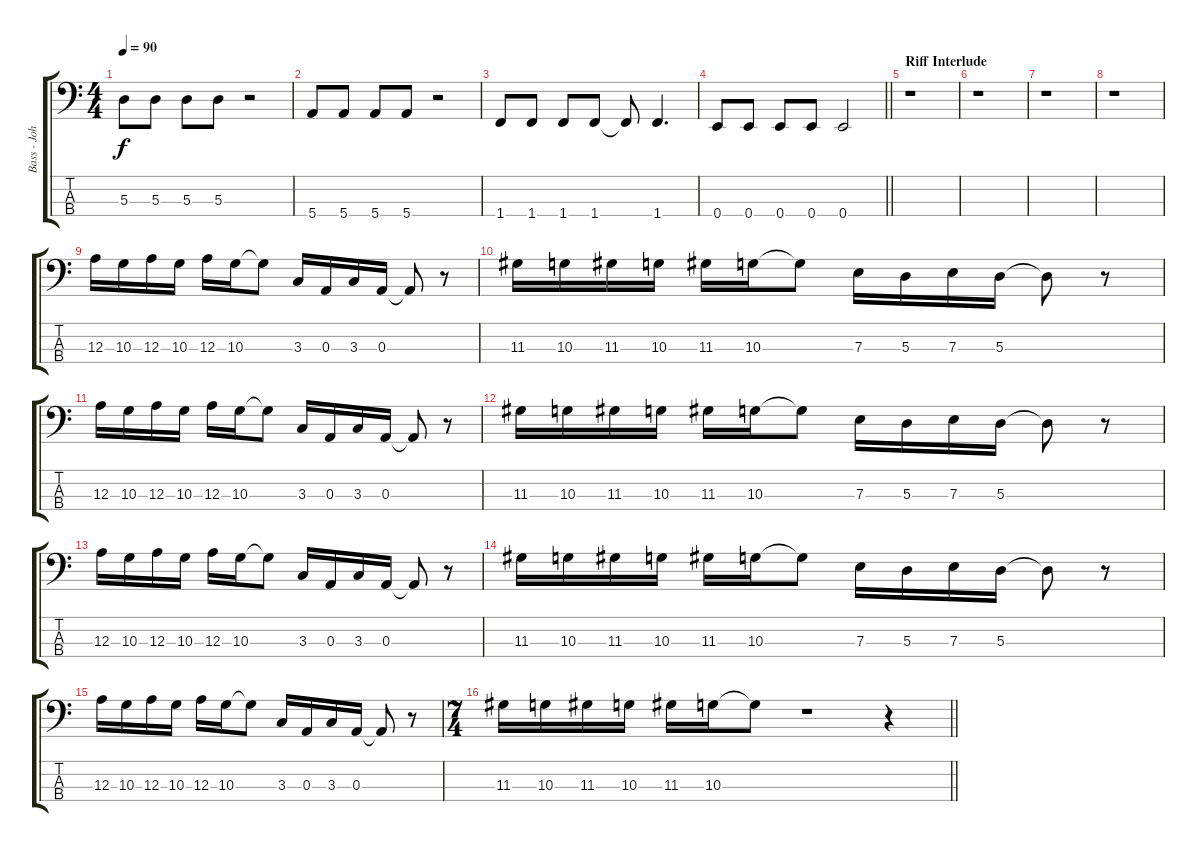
\track ("Bass - John Paul Jones" "Bass - Joh") {instrument electricbassfinger}
\staff {score tabs}
\tuning (G2 D2 A1 E1) {hide}
\ts (4 4)
\tempo 90
\clef f4
\ks c
5.3.8{dy f} 5.3.8 5.3.8 5.3.8 r.2 |
5.4.8 5.4.8 5.4.8 5.4.8 r.2 |
1.4.8 1.4.8 1.4.8 1.4.8 1.4{t}.8 1.4.4{d} |
\barLineRight lightlight
0.4.8 0.4.8 0.4.8 0.4.8 0.4.2 |
\section ("" "Riff Interlude")
r.1 |
r.1 |
r.1 |
r.1 |
12.3.16 10.3.16 12.3.16 10.3.16 12.3.16 10.3.16 10.3{t}.8 3.3.16 0.3.16 3.3.16 0.3.16 0.3{t}.8 r.8 |
11.3.16 10.3.16 11.3.16 10.3.16 11.3.16 10.3.16 10.3{t}.8 7.3.16 5.3.16 7.3.16 5.3.16 5.3{t}.8 r.8 |
12.3.16 10.3.16 12.3.16 10.3.16 12.3.16 10.3.16 10.3{t}.8 3.3.16 0.3.16 3.3.16 0.3.16 0.3{t}.8 r.8 |
11.3.16 10.3.16 11.3.16 10.3.16 11.3.16 10.3.16 10.3{t}.8 7.3.16 5.3.16 7.3.16 5.3.16 5.3{t}.8 r.8 |
12.3.16 10.3.16 12.3.16 10.3.16 12.3.16 10.3.16 10.3{t}.8 3.3.16 0.3.16 3.3.16 0.3.16 0.3{t}.8 r.8 |
11.3.16 10.3.16 11.3.16 10.3.16 11.3.16 10.3.16 10.3{t}.8 7.3.16 5.3.16 7.3.16 5.3.16 5.3{t}.8 r.8 |
12.3.16 10.3.16 12.3.16 10.3.16 12.3.16 10.3.16 10.3{t}.8 3.3.16 0.3.16 3.3.16 0.3.16 0.3{t}.8 r.8 |
\ts (7 4)
\barLineRight lightlight
11.3.16 10.3.16 11.3.16 10.3.16 11.3.16 10.3.16 10.3{t}.8 r.1 r.4
